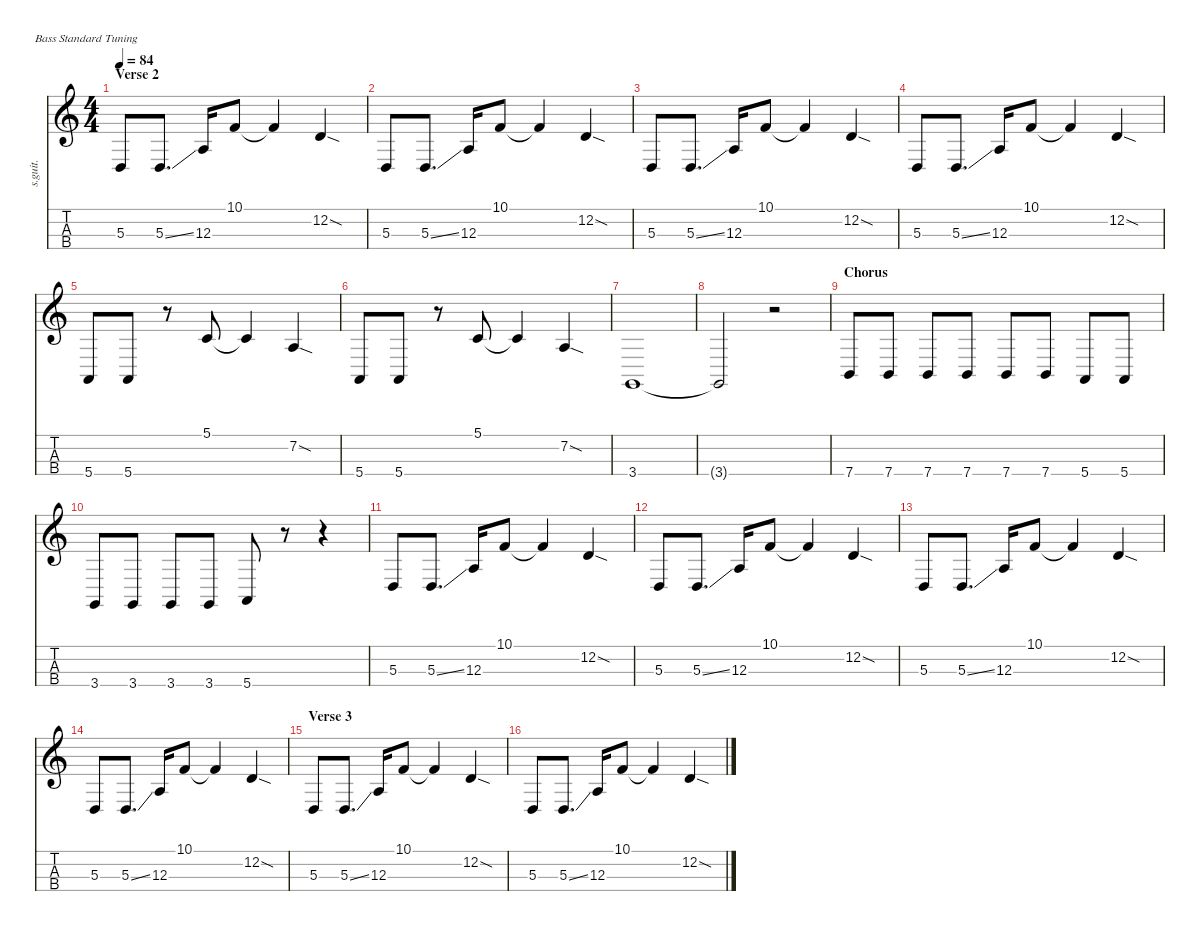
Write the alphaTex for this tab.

\defaultSystemsLayout 4
\hideDynamics
\bracketExtendMode nobrackets
\track ("Paul McCartney - Bass" "s.guit.") {instrument electricbasspick}
\staff {score tabs}
\tuning (G2 D2 A1 E1)
\ts (4 4)
\section ("" "Verse 2")
\tempo 84
\clef g2
\ks c
5.3.8{lyrics (0 "") lyrics (1 "") lyrics (2 "") lyrics (3 "") lyrics (4 "") dy f} 5.3{ss}.8{d lyrics (0 "") lyrics (1 "") lyrics (2 "") lyrics (3 "") lyrics (4 "")} 12.3.16{lyrics (0 "") lyrics (1 "") lyrics (2 "") lyrics (3 "") lyrics (4 "") dy mp} 10.1.8{lyrics (0 "") lyrics (1 "") lyrics (2 "") lyrics (3 "") lyrics (4 "")} 10.1{t}.4{lyrics (0 "") lyrics (1 "") lyrics (2 "") lyrics (3 "") lyrics (4 "")} 12.2{sod}.4{lyrics (0 "") lyrics (1 "") lyrics (2 "") lyrics (3 "") lyrics (4 "")} |
5.3.8{lyrics (0 "") lyrics (1 "") lyrics (2 "") lyrics (3 "") lyrics (4 "") dy f} 5.3{ss}.8{d lyrics (0 "") lyrics (1 "") lyrics (2 "") lyrics (3 "") lyrics (4 "")} 12.3.16{lyrics (0 "") lyrics (1 "") lyrics (2 "") lyrics (3 "") lyrics (4 "") dy mp} 10.1.8{lyrics (0 "") lyrics (1 "") lyrics (2 "") lyrics (3 "") lyrics (4 "")} 10.1{t}.4{lyrics (0 "") lyrics (1 "") lyrics (2 "") lyrics (3 "") lyrics (4 "")} 12.2{sod}.4{lyrics (0 "") lyrics (1 "") lyrics (2 "") lyrics (3 "") lyrics (4 "")} |
5.3.8{lyrics (0 "") lyrics (1 "") lyrics (2 "") lyrics (3 "") lyrics (4 "") dy f} 5.3{ss}.8{d lyrics (0 "") lyrics (1 "") lyrics (2 "") lyrics (3 "") lyrics (4 "")} 12.3.16{lyrics (0 "") lyrics (1 "") lyrics (2 "") lyrics (3 "") lyrics (4 "") dy mp} 10.1.8{lyrics (0 "") lyrics (1 "") lyrics (2 "") lyrics (3 "") lyrics (4 "")} 10.1{t}.4{lyrics (0 "") lyrics (1 "") lyrics (2 "") lyrics (3 "") lyrics (4 "")} 12.2{sod}.4{lyrics (0 "") lyrics (1 "") lyrics (2 "") lyrics (3 "") lyrics (4 "")} |
5.3.8{lyrics (0 "") lyrics (1 "") lyrics (2 "") lyrics (3 "") lyrics (4 "") dy f} 5.3{ss}.8{d lyrics (0 "") lyrics (1 "") lyrics (2 "") lyrics (3 "") lyrics (4 "")} 12.3.16{lyrics (0 "") lyrics (1 "") lyrics (2 "") lyrics (3 "") lyrics (4 "") dy mp} 10.1.8{lyrics (0 "") lyrics (1 "") lyrics (2 "") lyrics (3 "") lyrics (4 "")} 10.1{t}.4{lyrics (0 "") lyrics (1 "") lyrics (2 "") lyrics (3 "") lyrics (4 "")} 12.2{sod}.4{lyrics (0 "") lyrics (1 "") lyrics (2 "") lyrics (3 "") lyrics (4 "")} |
5.4.8{lyrics (0 "") lyrics (1 "") lyrics (2 "") lyrics (3 "") lyrics (4 "")} 5.4.8{lyrics (0 "") lyrics (1 "") lyrics (2 "") lyrics (3 "") lyrics (4 "")} r.8 5.1.8{lyrics (0 "") lyrics (1 "") lyrics (2 "") lyrics (3 "") lyrics (4 "")} 5.1{t}.4{lyrics (0 "") lyrics (1 "") lyrics (2 "") lyrics (3 "") lyrics (4 "")} 7.2{sod}.4{lyrics (0 "") lyrics (1 "") lyrics (2 "") lyrics (3 "") lyrics (4 "")} |
5.4.8{lyrics (0 "") lyrics (1 "") lyrics (2 "") lyrics (3 "") lyrics (4 "")} 5.4.8{lyrics (0 "") lyrics (1 "") lyrics (2 "") lyrics (3 "") lyrics (4 "")} r.8 5.1.8{lyrics (0 "") lyrics (1 "") lyrics (2 "") lyrics (3 "") lyrics (4 "")} 5.1{t}.4{lyrics (0 "") lyrics (1 "") lyrics (2 "") lyrics (3 "") lyrics (4 "")} 7.2{sod}.4{lyrics (0 "") lyrics (1 "") lyrics (2 "") lyrics (3 "") lyrics (4 "")} |
3.4.1{lyrics (0 "") lyrics (1 "") lyrics (2 "") lyrics (3 "") lyrics (4 "")} |
3.4{t}.2{lyrics (0 "") lyrics (1 "") lyrics (2 "") lyrics (3 "") lyrics (4 "")} r.2 |
\section ("" "Chorus")
7.4.8{lyrics (0 "") lyrics (1 "") lyrics (2 "") lyrics (3 "") lyrics (4 "")} 7.4.8{lyrics (0 "") lyrics (1 "") lyrics (2 "") lyrics (3 "") lyrics (4 "")} 7.4.8{lyrics (0 "") lyrics (1 "") lyrics (2 "") lyrics (3 "") lyrics (4 "")} 7.4.8{lyrics (0 "") lyrics (1 "") lyrics (2 "") lyrics (3 "") lyrics (4 "")} 7.4.8{lyrics (0 "") lyrics (1 "") lyrics (2 "") lyrics (3 "") lyrics (4 "")} 7.4.8{lyrics (0 "") lyrics (1 "") lyrics (2 "") lyrics (3 "") lyrics (4 "")} 5.4.8{lyrics (0 "") lyrics (1 "") lyrics (2 "") lyrics (3 "") lyrics (4 "")} 5.4.8{lyrics (0 "") lyrics (1 "") lyrics (2 "") lyrics (3 "") lyrics (4 "")} |
3.4.8{lyrics (0 "") lyrics (1 "") lyrics (2 "") lyrics (3 "") lyrics (4 "")} 3.4.8{lyrics (0 "") lyrics (1 "") lyrics (2 "") lyrics (3 "") lyrics (4 "")} 3.4.8{lyrics (0 "") lyrics (1 "") lyrics (2 "") lyrics (3 "") lyrics (4 "")} 3.4.8{lyrics (0 "") lyrics (1 "") lyrics (2 "") lyrics (3 "") lyrics (4 "")} 5.4.8{lyrics (0 "") lyrics (1 "") lyrics (2 "") lyrics (3 "") lyrics (4 "")} r.8 r.4 |
5.3.8{lyrics (0 "") lyrics (1 "") lyrics (2 "") lyrics (3 "") lyrics (4 "") dy f} 5.3{ss}.8{d lyrics (0 "") lyrics (1 "") lyrics (2 "") lyrics (3 "") lyrics (4 "")} 12.3.16{lyrics (0 "") lyrics (1 "") lyrics (2 "") lyrics (3 "") lyrics (4 "") dy mp} 10.1.8{lyrics (0 "") lyrics (1 "") lyrics (2 "") lyrics (3 "") lyrics (4 "")} 10.1{t}.4{lyrics (0 "") lyrics (1 "") lyrics (2 "") lyrics (3 "") lyrics (4 "")} 12.2{sod}.4{lyrics (0 "") lyrics (1 "") lyrics (2 "") lyrics (3 "") lyrics (4 "")} |
5.3.8{lyrics (0 "") lyrics (1 "") lyrics (2 "") lyrics (3 "") lyrics (4 "") dy f} 5.3{ss}.8{d lyrics (0 "") lyrics (1 "") lyrics (2 "") lyrics (3 "") lyrics (4 "")} 12.3.16{lyrics (0 "") lyrics (1 "") lyrics (2 "") lyrics (3 "") lyrics (4 "") dy mp} 10.1.8{lyrics (0 "") lyrics (1 "") lyrics (2 "") lyrics (3 "") lyrics (4 "")} 10.1{t}.4{lyrics (0 "") lyrics (1 "") lyrics (2 "") lyrics (3 "") lyrics (4 "")} 12.2{sod}.4{lyrics (0 "") lyrics (1 "") lyrics (2 "") lyrics (3 "") lyrics (4 "")} |
5.3.8{lyrics (0 "") lyrics (1 "") lyrics (2 "") lyrics (3 "") lyrics (4 "") dy f} 5.3{ss}.8{d lyrics (0 "") lyrics (1 "") lyrics (2 "") lyrics (3 "") lyrics (4 "")} 12.3.16{lyrics (0 "") lyrics (1 "") lyrics (2 "") lyrics (3 "") lyrics (4 "") dy mp} 10.1.8{lyrics (0 "") lyrics (1 "") lyrics (2 "") lyrics (3 "") lyrics (4 "")} 10.1{t}.4{lyrics (0 "") lyrics (1 "") lyrics (2 "") lyrics (3 "") lyrics (4 "")} 12.2{sod}.4{lyrics (0 "") lyrics (1 "") lyrics (2 "") lyrics (3 "") lyrics (4 "")} |
5.3.8{lyrics (0 "") lyrics (1 "") lyrics (2 "") lyrics (3 "") lyrics (4 "") dy f} 5.3{ss}.8{d lyrics (0 "") lyrics (1 "") lyrics (2 "") lyrics (3 "") lyrics (4 "")} 12.3.16{lyrics (0 "") lyrics (1 "") lyrics (2 "") lyrics (3 "") lyrics (4 "") dy mp} 10.1.8{lyrics (0 "") lyrics (1 "") lyrics (2 "") lyrics (3 "") lyrics (4 "")} 10.1{t}.4{lyrics (0 "") lyrics (1 "") lyrics (2 "") lyrics (3 "") lyrics (4 "")} 12.2{sod}.4{lyrics (0 "") lyrics (1 "") lyrics (2 "") lyrics (3 "") lyrics (4 "")} |
\section ("" "Verse 3")
5.3.8{lyrics (0 "") lyrics (1 "") lyrics (2 "") lyrics (3 "") lyrics (4 "") dy f} 5.3{ss}.8{d lyrics (0 "") lyrics (1 "") lyrics (2 "") lyrics (3 "") lyrics (4 "")} 12.3.16{lyrics (0 "") lyrics (1 "") lyrics (2 "") lyrics (3 "") lyrics (4 "") dy mp} 10.1.8{lyrics (0 "") lyrics (1 "") lyrics (2 "") lyrics (3 "") lyrics (4 "")} 10.1{t}.4{lyrics (0 "") lyrics (1 "") lyrics (2 "") lyrics (3 "") lyrics (4 "")} 12.2{sod}.4{lyrics (0 "") lyrics (1 "") lyrics (2 "") lyrics (3 "") lyrics (4 "")} |
5.3.8{lyrics (0 "") lyrics (1 "") lyrics (2 "") lyrics (3 "") lyrics (4 "") dy f} 5.3{ss}.8{d lyrics (0 "") lyrics (1 "") lyrics (2 "") lyrics (3 "") lyrics (4 "")} 12.3.16{lyrics (0 "") lyrics (1 "") lyrics (2 "") lyrics (3 "") lyrics (4 "") dy mp} 10.1.8{lyrics (0 "") lyrics (1 "") lyrics (2 "") lyrics (3 "") lyrics (4 "")} 10.1{t}.4{lyrics (0 "") lyrics (1 "") lyrics (2 "") lyrics (3 "") lyrics (4 "")} 12.2{sod}.4{lyrics (0 "") lyrics (1 "") lyrics (2 "") lyrics (3 "") lyrics (4 "")}
